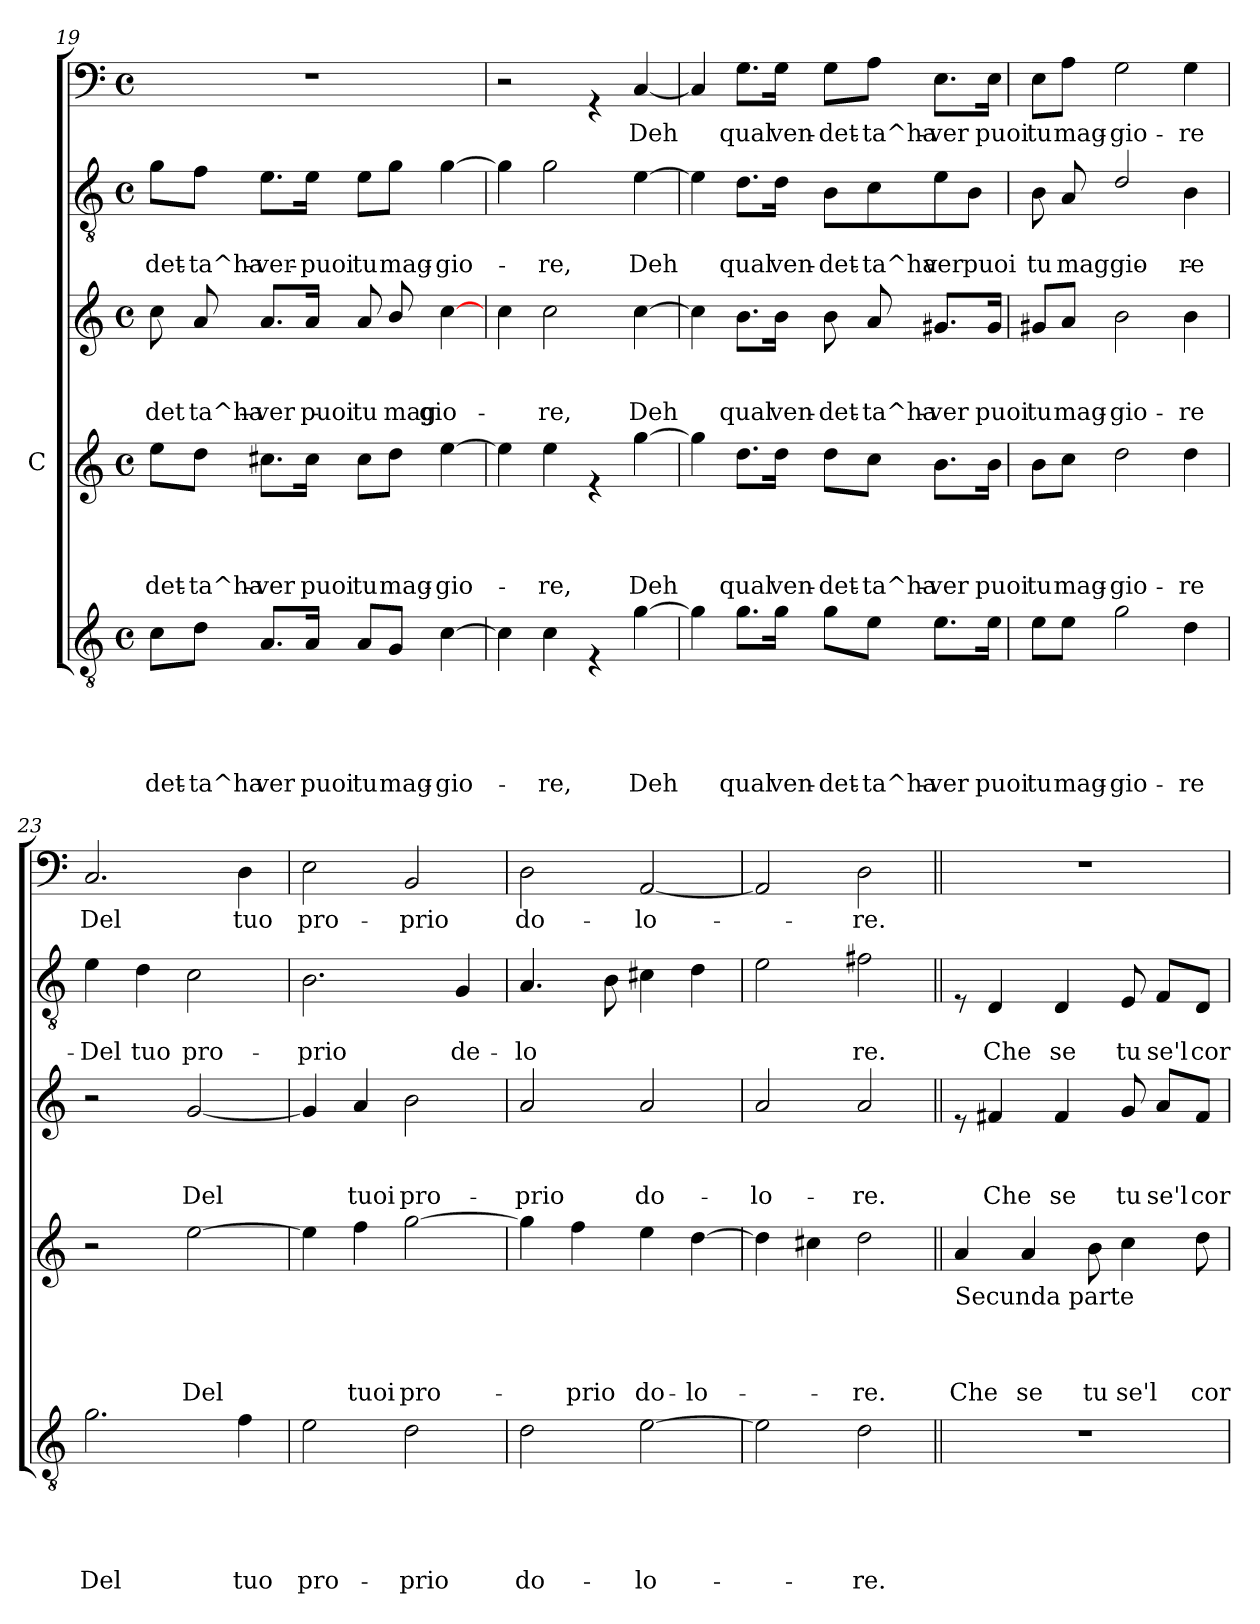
**kern	**text	**text	**text	**text	**text	**kern	**text	**text	**text	**text	**kern	**text	**text	**text	**kern	**text	**text	**kern	**text
*part5	*part5	*part5	*part5	*part5	*part5	*part4	*part4	*part4	*part4	*part4	*part3	*part3	*part3	*part3	*part2	*part2	*part2	*part1	*part1
*staff5	*staff5	*staff5	*staff5	*staff5	*staff5	*staff4	*staff4	*staff4	*staff4	*staff4	*staff3	*staff3	*staff3	*staff3	*staff2	*staff2	*staff2	*staff1	*staff1
*	*	*	*	*	*	*I"C	*	*	*	*	*	*	*	*	*	*	*	*	*
!!LO:LB:g=z
*clefGv2	*	*	*	*	*	*clefG2	*	*	*	*	*clefG2	*	*	*	*clefGv2	*	*	*clefF4	*
*k[]	*	*	*	*	*	*k[]	*	*	*	*	*k[]	*	*	*	*k[]	*	*	*k[]	*
*C:	*	*	*	*	*	*C:	*	*	*	*	*C:	*	*	*	*C:	*	*	*C:	*
*M4/4	*	*	*	*	*	*M4/4	*	*	*	*	*M4/4	*	*	*	*M4/4	*	*	*M4/4	*
*met(c)	*	*	*	*	*	*met(c)	*	*	*	*	*met(c)	*	*	*	*met(c)	*	*	*met(c)	*
=19	=19	=19	=19	=19	=19	=19	=19	=19	=19	=19	=19	=19	=19	=19	=19	=19	=19	=19	=19
!	!	!	!	!	!LO:LY:b	!	!	!	!	!LO:LY:b	!	!	!	!LO:LY:b	!	!	!LO:LY:b	!	!
*	*	*	*	*	*	*	*	*	*	*	*^	*	*	*	*	*	*	*	*
8c\L	.	.	.	.	-det-	8ee\L	.	.	.	-det-	8cc\	8ryy	.	.	-det-	8g\L	.	-det-	1r	.
!	!	!	!	!	!LO:LY:b	!	!	!	!	!LO:LY:b	!	!	!	!	!LO:LY:b	!	!	!LO:LY:b	!	!
8d\J	.	.	.	.	-ta^ha	8dd\J	.	.	.	-ta^ha-	2ryy	8a/	.	.	-ta^ha-	8f\J	.	-ta^ha-	.	.
!	!	!	!	!	!LO:LY:b	!	!	!	!	!LO:LY:b	!	!	!	!	!LO:LY:b	!	!	!LO:LY:b	!	!
8.A/L	.	.	.	.	ver	8.cc#X\L	.	.	.	-ver	.	8.a/L	.	.	-ver	8.e\L	.	-ver-	.	.
!	!	!	!	!	!LO:LY:b	!	!	!	!	!LO:LY:b	!	!	!	!	!LO:LY:b	!	!	!LO:LY:b	!	!
16A/Jk	.	.	.	.	puoi	16cc#\Jk	.	.	.	puoi	.	16a/Jk	.	.	puoi	16e\Jk	.	-puoi	.	.
!	!	!	!	!	!LO:LY:b	!	!	!	!	!LO:LY:b	!	!	!	!	!LO:LY:b	!	!	!LO:LY:b	!	!
8A/L	.	.	.	.	tu	8cc#\L	.	.	.	tu	.	8a/	.	.	tu	8e\L	.	tu	.	.
!	!	!	!	!	!LO:LY:b	!	!	!	!	!LO:LY:b	!	!	!	!	!LO:LY:b	!	!	!LO:LY:b	!	!
8G/J	.	.	.	.	mag-	8dd\J	.	.	.	mag-	8b/	8ryy	.	.	-mag-	8g\J	.	mag-	.	.
!	!	!	!	!	!LO:LY:b	!	!	!	!	!LO:LY:b	!	!	!	!	!LO:LY:b	!	!	!LO:LY:b	!	!
[>4c\	.	.	.	.	-gio-	[>4ee\	.	.	.	-gio-	4ryy	[>4cc\	.	.	gio-	[>4g\	.	-gio-	.	.
*	*	*	*	*	*	*	*	*	*	*	*v	*v	*	*	*	*	*	*	*	*
=20	=20	=20	=20	=20	=20	=20	=20	=20	=20	=20	=20	=20	=20	=20	=20	=20	=20	=20	=20
4c\]	.	.	.	.	.	4ee\]	.	.	.	.	4cc\	.	.	.	4g\]	.	.	2r	.
!	!	!	!	!	!LO:LY:b	!	!	!	!	!LO:LY:b	!	!	!	!LO:LY:b	!	!	!LO:LY:b	!	!
4c\	.	.	.	.	-re,	4ee\	.	.	.	-re,	2cc\	.	.	-re,	2g\	.	-re,	.	.
4rE	.	.	.	.	.	4re	.	.	.	.	.	.	.	.	.	.	.	4rGG	.
!	!	!	!	!	!LO:LY:b	!	!	!	!	!LO:LY:b	!	!	!	!LO:LY:b	!	!	!LO:LY:b	!	!LO:LY:b
[>4g\	.	.	.	.	Deh	[>4gg\	.	.	.	Deh	[>4cc\	.	.	Deh	[>4e\	.	Deh	[<4C/	Deh
=21	=21	=21	=21	=21	=21	=21	=21	=21	=21	=21	=21	=21	=21	=21	=21	=21	=21	=21	=21
4g\]	.	.	.	.	.	4gg\]	.	.	.	.	4cc\]	.	.	.	4e\]	.	.	4C/]	.
!	!	!	!	!	!LO:LY:b	!	!	!	!	!LO:LY:b	!	!	!	!LO:LY:b	!	!	!LO:LY:b	!	!LO:LY:b
8.g\L	.	.	.	.	qual	8.dd\L	.	.	.	qual	8.b\L	.	.	qual	8.d\L	.	qual	8.G\L	qual
!	!	!	!	!	!LO:LY:b	!	!	!	!	!LO:LY:b	!	!	!	!LO:LY:b	!	!	!LO:LY:b	!	!LO:LY:b
16g\Jk	.	.	.	.	ven-	16dd\Jk	.	.	.	ven-	16b\Jk	.	.	ven-	16d\Jk	.	ven-	16G\Jk	ven-
!	!	!	!	!	!LO:LY:b	!	!	!	!	!LO:LY:b	!	!	!	!LO:LY:b	!	!	!LO:LY:b	!	!LO:LY:b
8g\L	.	.	.	.	-det-	8dd\L	.	.	.	-det-	8b\	.	.	-det-	8B\L	.	-det-	8G\L	-det-
!	!	!	!	!	!LO:LY:b	!	!	!	!	!LO:LY:b	!	!	!	!LO:LY:b	!	!	!LO:LY:b	!	!LO:LY:b
8e\J	.	.	.	.	-ta^ha-	8cc\J	.	.	.	-ta^ha-	8a/	.	.	-ta^ha-	8c\	.	-ta^ha	8A\J	-ta^ha-
!	!	!	!	!	!LO:LY:b	!	!	!	!	!LO:LY:b	!	!	!	!LO:LY:b	!	!	!LO:LY:b	!	!LO:LY:b
8.e\L	.	.	.	.	-ver	8.b\L	.	.	.	-ver	8.g#X/L	.	.	-ver	8e\	.	ver	8.E\L	-ver
!	!	!	!	!	!	!	!	!	!	!	!	!	!	!	!	!	!LO:LY:b	!	!
.	.	.	.	.	.	.	.	.	.	.	.	.	.	.	8B\J	.	puoi	.	.
!	!	!	!	!	!LO:LY:b	!	!	!	!	!LO:LY:b	!	!	!	!LO:LY:b	!	!	!	!	!LO:LY:b
16e\Jk	.	.	.	.	puoi	16b\Jk	.	.	.	puoi	16g#/Jk	.	.	puoi	.	.	.	16E\Jk	puoi
!!LO:LB:g=z
=22	=22	=22	=22	=22	=22	=22	=22	=22	=22	=22	=22	=22	=22	=22	=22	=22	=22	=22	=22
!	!	!	!	!	!LO:LY:b	!	!	!	!	!LO:LY:b	!	!	!	!LO:LY:b	!	!	!LO:LY:b	!	!LO:LY:b
*	*	*	*	*	*	*	*	*	*	*	*	*	*	*	*^	*	*	*	*
8e\L	.	.	.	.	tu	8b\L	.	.	.	tu	8g#X/L	.	.	tu	8B\	8ryy	.	tu	8E\L	tu
!	!	!	!	!	!LO:LY:b	!	!	!	!	!LO:LY:b	!	!	!	!LO:LY:b	!	!	!	!LO:LY:b	!	!LO:LY:b
8e\J	.	.	.	.	mag-	8cc\J	.	.	.	mag-	8a/J	.	.	mag-	8ryy	8A/	.	-mag-	8A\J	mag-
!	!	!	!	!	!LO:LY:b	!	!	!	!	!LO:LY:b	!	!	!	!LO:LY:b	!	!	!	!LO:LY:b	!	!LO:LY:b
2g\	.	.	.	.	-gio-	2dd\	.	.	.	-gio-	2b\	.	.	-gio-	2d/	2ryy	.	gio-	2G\	-gio-
!	!	!	!	!	!LO:LY:b	!	!	!	!	!LO:LY:b	!	!	!	!LO:LY:b	!	!	!	!LO:LY:b	!	!LO:LY:b
4d\	.	.	.	.	-re	4dd\	.	.	.	-re	4b\	.	.	-re	4ryy	4B\	.	-re	4G\	-re
=23	=23	=23	=23	=23	=23	=23	=23	=23	=23	=23	=23	=23	=23	=23	=23	=23	=23	=23	=23	=23
!	!	!	!	!	!LO:LY:b	!	!	!	!	!	!	!	!	!	!	!	!	!LO:LY:b	!	!LO:LY:b
*	*	*	*	*	*	*	*	*	*	*	*	*	*	*	*v	*v	*	*	*	*
2.g\	.	.	.	.	Del	2r	.	.	.	.	2r	.	.	.	4e\	.	Del	2.C/	Del
!	!	!	!	!	!	!	!	!	!	!	!	!	!	!	!	!	!LO:LY:b	!	!
.	.	.	.	.	.	.	.	.	.	.	.	.	.	.	4d\	.	tuo	.	.
!	!	!	!	!	!	!	!	!	!	!LO:LY:b	!	!	!	!LO:LY:b	!	!	!LO:LY:b	!	!
.	.	.	.	.	.	[>2ee\	.	.	.	Del	[<2g/	.	.	Del	2c\	.	pro-	.	.
!	!	!	!	!	!LO:LY:b	!	!	!	!	!	!	!	!	!	!	!	!	!	!LO:LY:b
4f\	.	.	.	.	tuo	.	.	.	.	.	.	.	.	.	.	.	.	4D\	tuo
=24	=24	=24	=24	=24	=24	=24	=24	=24	=24	=24	=24	=24	=24	=24	=24	=24	=24	=24	=24
!	!	!	!	!	!LO:LY:b	!	!	!	!	!	!	!	!	!	!	!	!LO:LY:b	!	!LO:LY:b
*^	*	*	*	*	*	*	*	*	*	*	*	*	*	*	*	*	*	*	*
2e\	4ryy	.	.	.	.	pro-	4ee\]	.	.	.	.	4g/]	.	.	.	2.B\	.	-prio	2E\	pro-
!	!	!	!	!	!	!	!	!	!	!	!LO:LY:b	!	!	!	!LO:LY:b	!	!	!	!	!
.	2.ryy	.	.	.	.	.	4ff\	.	.	.	tuoi	4a/	.	.	tuoi	.	.	.	.	.
!	!	!	!	!	!	!LO:LY:b	!	!	!	!	!LO:LY:b	!	!	!	!LO:LY:b	!	!	!	!	!LO:LY:b
2d\	.	.	.	.	.	-prio	[>2gg\	.	.	.	pro-	2b\	.	.	pro-	.	.	.	2BB/	-prio
!	!	!	!	!	!	!	!	!	!	!	!	!	!	!	!	!	!	!LO:LY:b	!	!
.	.	.	.	.	.	.	.	.	.	.	.	.	.	.	.	4G/	.	de-	.	.
=25	=25	=25	=25	=25	=25	=25	=25	=25	=25	=25	=25	=25	=25	=25	=25	=25	=25	=25	=25	=25
!	!	!	!	!	!	!LO:LY:b	!	!	!	!	!	!	!	!	!LO:LY:b	!	!	!LO:LY:b	!	!LO:LY:b
*v	*v	*	*	*	*	*	*	*	*	*	*	*	*	*	*	*	*	*	*	*
2d\	.	.	.	.	do-	4gg\]	.	.	.	.	2a/	.	.	-prio	4.A/	.	-lo	2D\	do-
!	!	!	!	!	!	!	!	!	!	!LO:LY:b	!	!	!	!	!	!	!	!	!
.	.	.	.	.	.	4ff\	.	.	.	-prio	.	.	.	.	.	.	.	.	.
.	.	.	.	.	.	.	.	.	.	.	.	.	.	.	8B\	.	.	.	.
!	!	!	!	!	!LO:LY:b	!	!	!	!	!LO:LY:b	!	!	!	!LO:LY:b	!	!	!	!	!LO:LY:b
[>2e\	.	.	.	.	-lo-	4ee\	.	.	.	do-	2a/	.	.	do-	4c#X\	.	.	[<2AA/	-lo-
!	!	!	!	!	!	!	!	!	!	!LO:LY:b	!	!	!	!	!	!	!	!	!
.	.	.	.	.	.	[>4dd\	.	.	.	-lo-	.	.	.	.	4d\	.	.	.	.
=26	=26	=26	=26	=26	=26	=26	=26	=26	=26	=26	=26	=26	=26	=26	=26	=26	=26	=26	=26
!	!	!	!	!	!	!	!	!	!	!	!	!	!	!LO:LY:b	!	!	!	!	!
2e\]	.	.	.	.	.	4dd\]	.	.	.	.	2a/	.	.	-lo-	2e\	.	.	2AA/]	.
.	.	.	.	.	.	4cc#X\	.	.	.	.	.	.	.	.	.	.	.	.	.
!	!	!	!	!	!LO:LY:b	!	!	!	!	!LO:LY:b	!	!	!	!LO:LY:b	!	!	!LO:LY:b	!	!LO:LY:b
2d\	.	.	.	.	-re.	2dd\	.	.	.	-re.	2a/	.	.	-re.	2f#X\	.	re.	2D\	-re.
!!LO:PB:g=z
=27||	=27||	=27||	=27||	=27||	=27||	=27||	=27||	=27||	=27||	=27||	=27||	=27||	=27||	=27||	=27||	=27||	=27||	=27||	=27||
!	!	!	!	!	!	!LO:TX:b:t=Secunda parte	!	!	!	!	!	!	!	!	!	!	!	!	!
!	!	!	!	!	!	!	!	!	!	!LO:LY:b	!	!	!	!	!	!	!	!	!
1r	.	.	.	.	.	4a/	.	.	.	Che	8re	.	.	.	8rE	.	.	1r	.
!	!	!	!	!	!	!	!	!	!	!	!	!	!	!LO:LY:b	!	!	!LO:LY:b	!	!
.	.	.	.	.	.	.	.	.	.	.	4f#X/	.	.	Che	4D/	.	Che	.	.
!	!	!	!	!	!	!	!	!	!	!LO:LY:b	!	!	!	!	!	!	!	!	!
.	.	.	.	.	.	4a/	.	.	.	se	.	.	.	.	.	.	.	.	.
!	!	!	!	!	!	!	!	!	!	!	!	!	!	!LO:LY:b	!	!	!LO:LY:b	!	!
.	.	.	.	.	.	.	.	.	.	.	4f#/	.	.	se	4D/	.	se	.	.
!	!	!	!	!	!	!	!	!	!	!LO:LY:b	!	!	!	!	!	!	!	!	!
.	.	.	.	.	.	8b\	.	.	.	tu	.	.	.	.	.	.	.	.	.
!	!	!	!	!	!	!	!	!	!	!LO:LY:b	!	!	!	!LO:LY:b	!	!	!LO:LY:b	!	!
.	.	.	.	.	.	4cc\	.	.	.	se'l	8g/	.	.	tu	8E/	.	tu	.	.
!	!	!	!	!	!	!	!	!	!	!	!	!	!	!LO:LY:b	!	!	!LO:LY:b	!	!
.	.	.	.	.	.	.	.	.	.	.	8a/L	.	.	se'l	8F/L	.	se'l	.	.
!	!	!	!	!	!	!	!	!	!	!LO:LY:b	!	!	!	!LO:LY:b	!	!	!LO:LY:b	!	!
.	.	.	.	.	.	8dd\	.	.	.	cor	8f#/J	.	.	cor	8D/J	.	cor-	.	.
=	=	=	=	=	=	=	=	=	=	=	=	=	=	=	=	=	=	=	=
*-	*-	*-	*-	*-	*-	*-	*-	*-	*-	*-	*-	*-	*-	*-	*-	*-	*-	*-	*-
